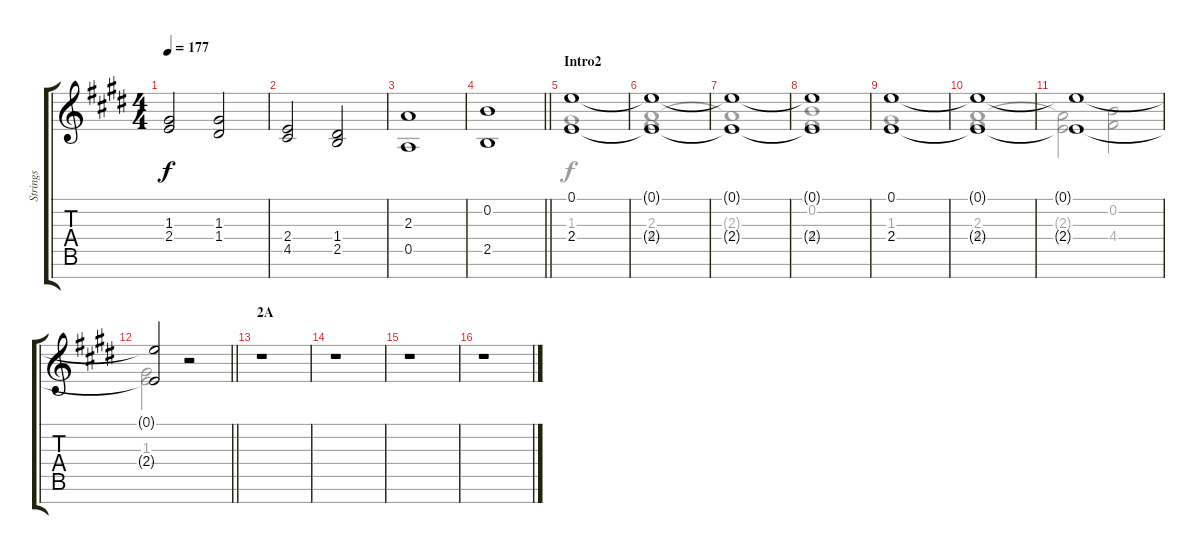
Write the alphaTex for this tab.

\track ("Strings" "Strings") {instrument stringensemble1}
\staff {score tabs}
\tuning (E5 B4 G4 D4 A3 E3 B2) {hide}
\voice
\ts (4 4)
\tempo 177
\clef g2
\ks e
(1.3 2.4).2{dy f} (1.3 1.4).2 |
(2.4 4.5).2 (1.4 2.5).2 |
(2.3 0.5).1 |
\barLineRight lightlight
(0.2 2.5).1 |
\section ("" "Intro2")
(0.1 2.4).1 |
(0.1{t} 2.4{t}).1 |
(0.1{t} 2.4{t}).1 |
(0.1{t} 2.4{t}).1 |
(0.1 2.4).1 |
(0.1{t} 2.4{t}).1 |
(0.1{t} 2.4{t}).1 |
\barLineRight lightlight
(0.1{t} 2.4{t}).2 r.2 |
\section ("" "2A")
r.1 |
r.1 |
r.1 |
r.1
\voice
\clef g2
\ottava regular
\simile none
\ks e
|
|
|
\barLineRight lightlight
|
(1.3 2.4).1 |
(2.3 4.4).1 |
(2.3{t} 2.4).1 |
(0.2 4.4).1 |
(1.3 2.4).1 |
(2.3 4.4).1 |
(2.3{t} 2.4).2 (0.2 4.4).2 |
\barLineRight lightlight
(1.3 2.4).2 r.2 |
|
|
|
